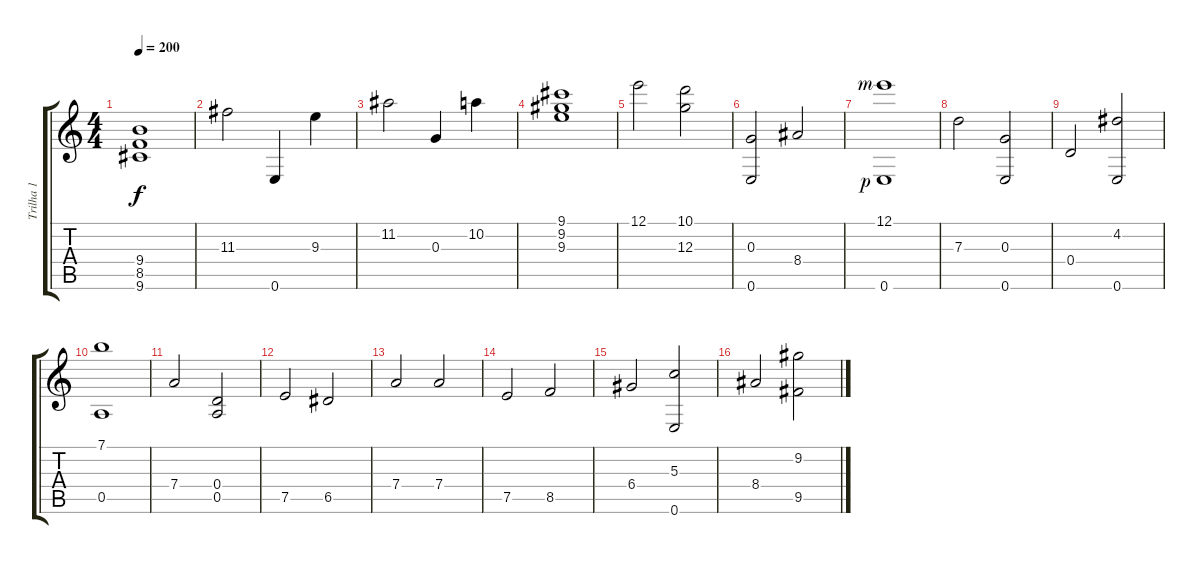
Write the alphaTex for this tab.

\track ("Trilha 1" "Trilha 1") {instrument acousticguitarsteel}
\staff {score tabs}
\tuning (E4 B3 G3 D3 A2 E2) {hide}
\ts (4 4)
\tempo 200
\clef g2
\ks c
(9.4 8.5 9.6).1{dy f} |
11.3.2 0.6.4 9.3.4 |
11.2.2 0.3.4 10.2.4 |
(9.1 9.2 9.3).1 |
12.1.2 (10.1 12.3).2 |
(0.3 0.6).2 8.4.2 |
(12.1{rf 3} 0.6{rf 1}).1 |
7.3.2 (0.3 0.6).2 |
0.4.2 (4.2 0.6).2 |
(7.1 0.5).1 |
7.4.2 (0.4 0.5).2 |
7.5.2 6.5.2 |
7.4.2 7.4.2 |
7.5.2 8.5.2 |
6.4.2 (5.3 0.6).2 |
8.4.2 (9.2 9.5).2
